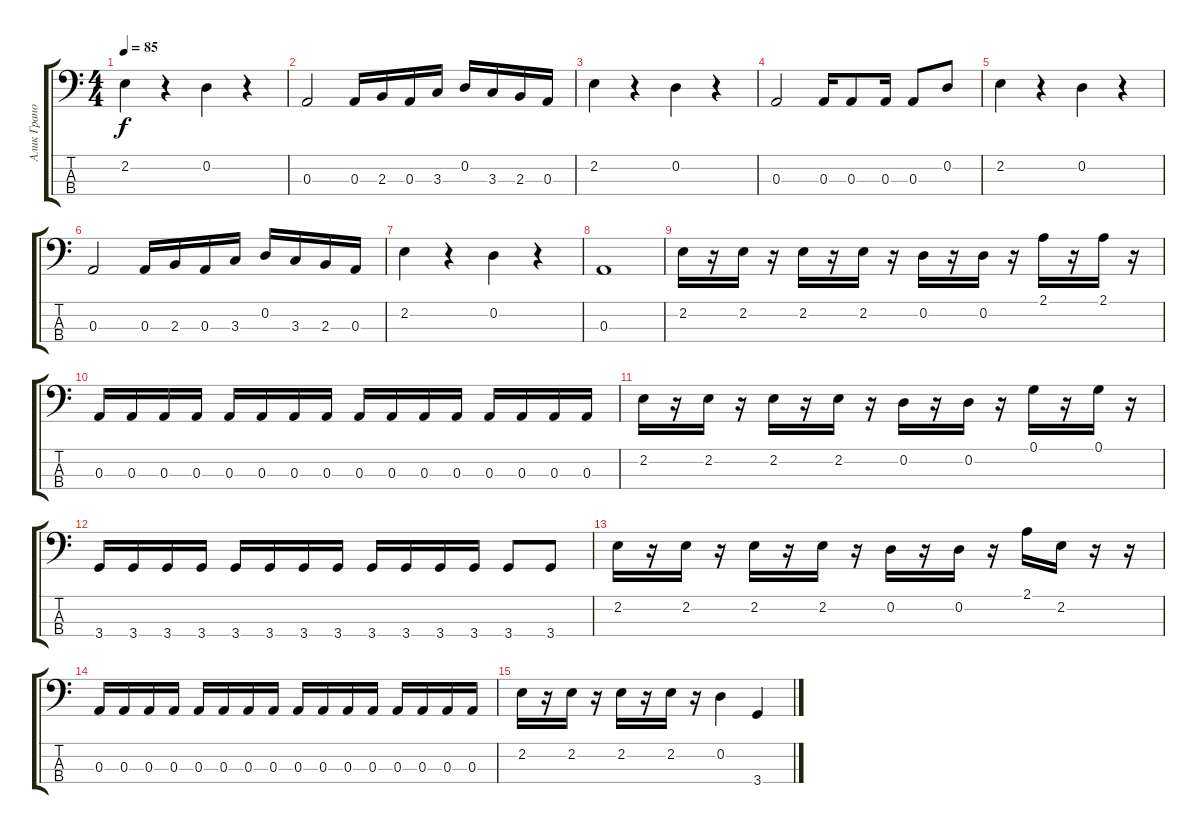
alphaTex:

\track ("Алик Грановский" "Алик Грано") {instrument electricbassfinger}
\staff {score tabs}
\tuning (G2 D2 A1 E1) {hide}
\ts (4 4)
\tempo 85
\clef f4
\ks c
2.2.4{dy f} r.4 0.2.4 r.4 |
0.3.2 0.3.16 2.3.16 0.3.16 3.3.16 0.2.16 3.3.16 2.3.16 0.3.16 |
2.2.4 r.4 0.2.4 r.4 |
0.3.2 0.3.16 0.3.8 0.3.16 0.3.8 0.2.8 |
2.2.4 r.4 0.2.4 r.4 |
0.3.2 0.3.16 2.3.16 0.3.16 3.3.16 0.2.16 3.3.16 2.3.16 0.3.16 |
2.2.4 r.4 0.2.4 r.4 |
0.3.1 |
2.2.16 r.16 2.2.16 r.16 2.2.16 r.16 2.2.16 r.16 0.2.16 r.16 0.2.16 r.16 2.1.16 r.16 2.1.16 r.16 |
0.3.16 0.3.16 0.3.16 0.3.16 0.3.16 0.3.16 0.3.16 0.3.16 0.3.16 0.3.16 0.3.16 0.3.16 0.3.16 0.3.16 0.3.16 0.3.16 |
2.2.16 r.16 2.2.16 r.16 2.2.16 r.16 2.2.16 r.16 0.2.16 r.16 0.2.16 r.16 0.1.16 r.16 0.1.16 r.16 |
3.4.16 3.4.16 3.4.16 3.4.16 3.4.16 3.4.16 3.4.16 3.4.16 3.4.16 3.4.16 3.4.16 3.4.16 3.4.8 3.4.8 |
2.2.16 r.16 2.2.16 r.16 2.2.16 r.16 2.2.16 r.16 0.2.16 r.16 0.2.16 r.16 2.1.16 2.2.16 r.16 r.16 |
0.3.16 0.3.16 0.3.16 0.3.16 0.3.16 0.3.16 0.3.16 0.3.16 0.3.16 0.3.16 0.3.16 0.3.16 0.3.16 0.3.16 0.3.16 0.3.16 |
2.2.16 r.16 2.2.16 r.16 2.2.16 r.16 2.2.16 r.16 0.2.4 3.4.4
